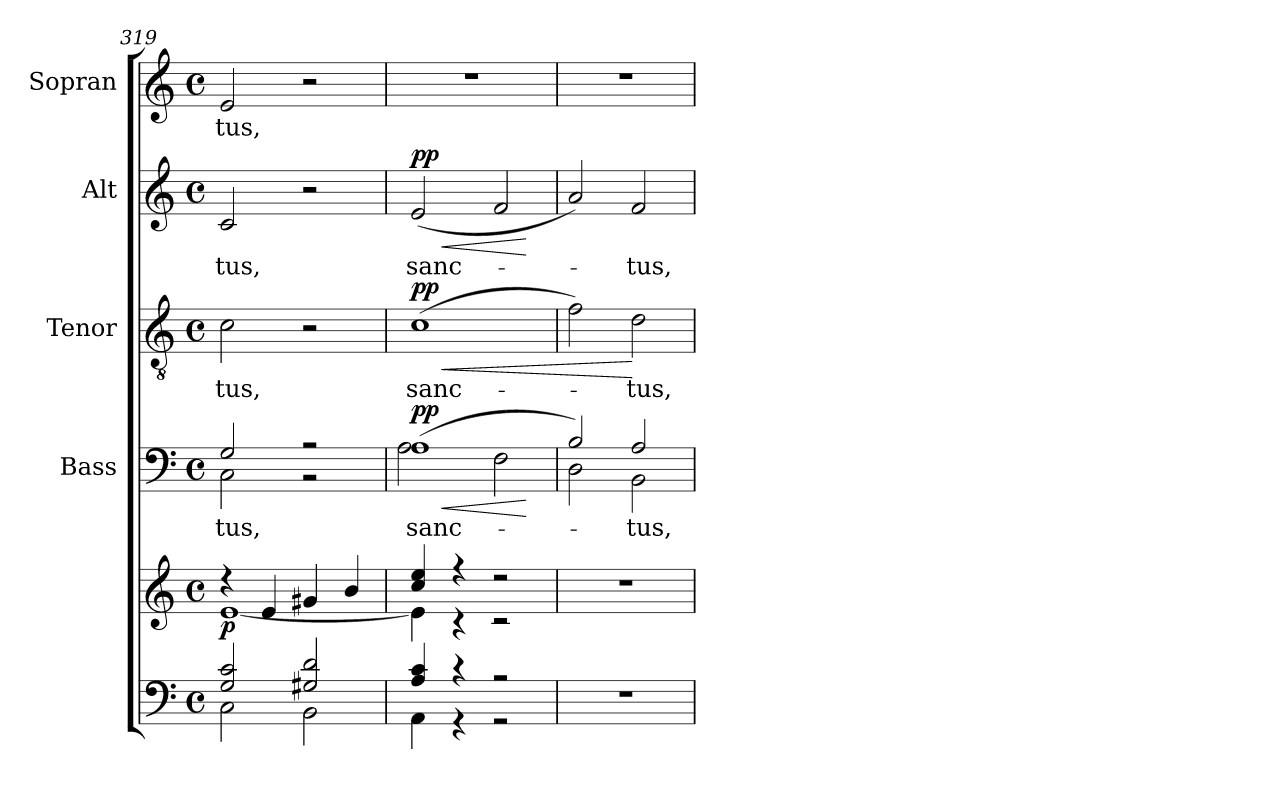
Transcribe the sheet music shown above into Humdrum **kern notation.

**kern	**kern	**dynam	**kern	**text	**dynam	**kern	**text	**dynam	**kern	**text	**dynam	**kern	**text
*part5	*part5	*part5	*part4	*part4	*part4	*part3	*part3	*part3	*part2	*part2	*part2	*part1	*part1
*staff6	*staff5	*staff5/6	*staff4	*staff4	*staff4	*staff3	*staff3	*staff3	*staff2	*staff2	*staff2	*staff1	*staff1
*	*	*	*I"Bass	*	*	*I"Tenor	*	*	*I"Alt	*	*	*I"Sopran	*
*	*	*	*I'B.	*	*	*I'T.	*	*	*I'A.	*	*	*I'S.	*
*clefF4	*clefG2	*	*clefF4	*	*	*clefGv2	*	*	*clefG2	*	*	*clefG2	*
*k[]	*k[]	*	*k[]	*	*	*k[]	*	*	*k[]	*	*	*k[]	*
*C:	*C:	*	*C:	*	*	*C:	*	*	*C:	*	*	*C:	*
*M4/4	*M4/4	*	*M4/4	*	*	*M4/4	*	*	*M4/4	*	*	*M4/4	*
*met(c)	*met(c)	*	*met(c)	*	*	*met(c)	*	*	*met(c)	*	*	*met(c)	*
=319	=319	=319	=319	=319	=319	=319	=319	=319	=319	=319	=319	=319	=319
*^	*^	*	*	*	*	*	*	*	*	*	*	*	*
!	!	!	!	!LO:DY:b	!	!LO:LY:b	!	!	!LO:LY:b	!	!	!LO:LY:b	!	!	!LO:LY:b
*	*	*	*	*	*^	*	*	*	*	*	*	*	*	*	*
2G/ 2c/	2C\	4rdd	[<1e	p	2G/	2C\	-tus,	.	2c\	-tus,	.	2c/	-tus,	.	2e/	-tus,
.	.	4e/	.	.	.	.	.	.	.	.	.	.	.	.	.	.
2G#X/ 2d/	2BB\	4g#X/	.	.	2r	2r	.	.	2r	.	.	2r	.	.	2r	.
.	.	4b/	.	.	.	.	.	.	.	.	.	.	.	.	.	.
=320	=320	=320	=320	=320	=320	=320	=320	=320	=320	=320	=320	=320	=320	=320	=320	=320
!	!	!	!	!	!	!	!LO:LY:b	!LO:HP:b	!	!LO:LY:b	!LO:HP:b	!	!LO:LY:b	!LO:HP:b	!	!
!	!	!	!	!	!	!	!	!LO:DY:n=1:a	!	!	!LO:DY:n=1:a	!	!	!LO:DY:n=1:a	!	!
4A/ 4c/	4AA\	4cc/ 4ee/	4e\]	.	(>1A	2A\	sanc-	< pp	(>1c	sanc-	< pp	(<2e/	sanc-	< pp	1r	.
4r	4r	4r	4r	.	.	.	.	.	.	.	.	.	.	.	.	.
2r	2r	2r	2r	.	.	2F\	.	.	.	.	.	2f/	.	.	.	.
*v	*v	*	*	*	*v	*v	*	*	*	*	*	*	*	*	*	*
*	*v	*v	*	*	*	*	*	*	*	*	*	*	*	*
.	.	.	.	.	[	.	.	.	.	.	[	.	.
=321	=321	=321	=321	=321	=321	=321	=321	=321	=321	=321	=321	=321	=321
*	*	*	*^	*	*	*	*	*	*	*	*	*	*
1r	1r	.	2B/)	2D\	.	.	2f\)	.	.	2a/)	.	.	1r	.
!	!	!	!	!	!LO:LY:b	!	!	!LO:LY:b	!	!	!LO:LY:b	!	!	!
.	.	.	2A/	2BB\	-tus,	.	2d\	-tus,	[	2f/	-tus,	.	.	.
*	*	*	*v	*v	*	*	*	*	*	*	*	*	*	*
=	=	=	=	=	=	=	=	=	=	=	=	=	=
*-	*-	*-	*-	*-	*-	*-	*-	*-	*-	*-	*-	*-	*-
